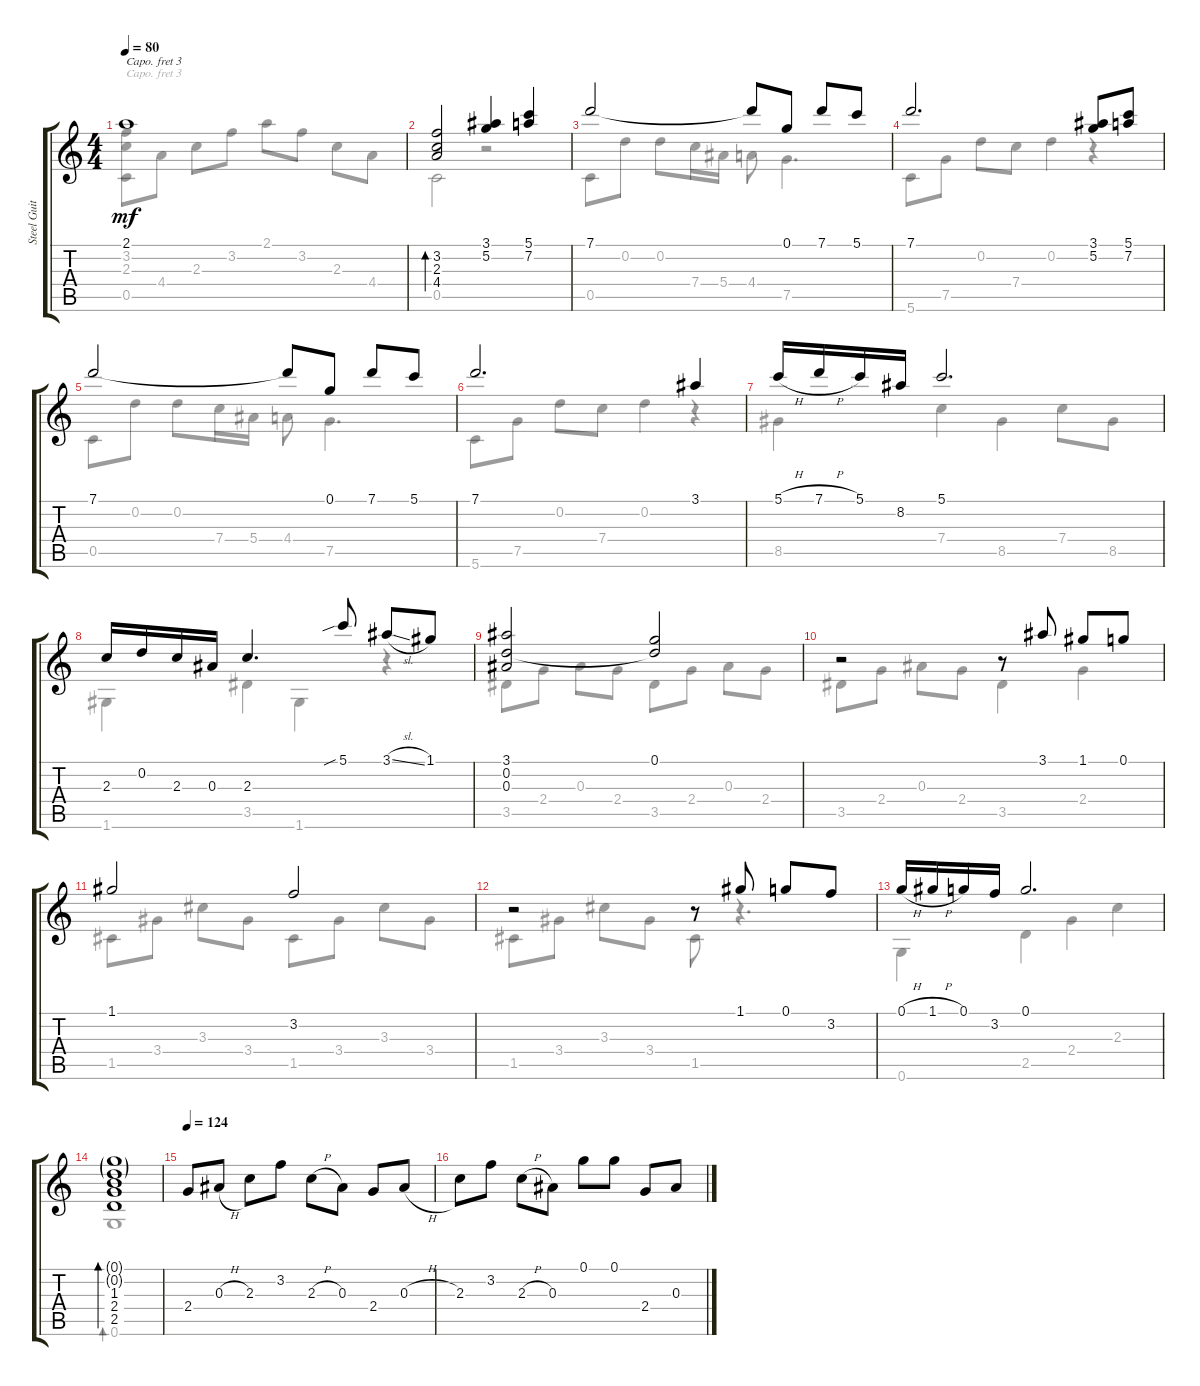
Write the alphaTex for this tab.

\track ("Steel Guitar" "Steel Guit") {instrument acousticguitarsteel}
\staff {score tabs}
\capo 3
\tuning (E4 B3 G3 D3 A2 E2) {hide}
\voice
\ts (4 4)
\tempo 80
\clef g2
\ks c
2.1.1{dy mf} |
(3.2 2.3 4.4).2{bd 60} (3.1 5.2).4 (5.1 7.2).4 |
7.1.2 7.1{t}.8 0.1.8 7.1.8 5.1.8 |
7.1.2{d} (3.1 5.2).8 (5.1 7.2).8 |
7.1.2 7.1{t}.8 0.1.8 7.1.8 5.1.8 |
7.1.2{d} 3.1.4 |
5.1{h}.16 7.1{h}.16 5.1.16 8.2.16 5.1.2{d} |
2.3.16 0.2.16 2.3.16 0.3.16 2.3.4{d} 5.1{sib}.8 3.1{sl}.8 1.1.8 |
(3.1 0.2 0.3).2 (0.1 0.2{t}).2 |
r.2 r.8 3.1.8 1.1.8 0.1.8 |
1.1.2 3.2.2 |
r.2 r.8 1.1.8 0.1.8 3.2.8 |
0.1{h}.16 1.1{h}.16 0.1.16 3.2.16 0.1.2{d} |
(0.1{g} 0.2{g} 1.3 2.4 2.5).1{bd 240} |
\tempo 124
2.4.8 0.3{h}.8 2.3.8 3.2.8 2.3{h}.8 0.3.8 2.4.8 0.3{h}.8 |
2.3.8 3.2.8 2.3{h}.8 0.3.8 0.1.8 0.1.8 2.4.8 0.3{h}.8
\voice
\clef g2
\ottava regular
\simile none
\ks c
(3.2 2.3 0.5).8{dy mf} 4.4.8 2.3.8 3.2.8 2.1.8 3.2.8 2.3.8 4.4.8 |
0.5.2 r.2 |
0.5.8 0.2.8 0.2.8 7.4.16 5.4.16 4.4.8 7.5.4{d} |
5.6.8 7.5.8 0.2.8 7.4.8 0.2.4 r.4 |
0.5.8 0.2.8 0.2.8 7.4.16 5.4.16 4.4.8 7.5.4{d} |
5.6.8 7.5.8 0.2.8 7.4.8 0.2.4 r.4 |
8.5.4 7.4.4 8.5.4 7.4.8 8.5.8 |
1.6.4 3.5.4 1.6.4 r.4 |
3.5.8 2.4.8 0.3.8 2.4.8 3.5.8 2.4.8 0.3.8 2.4.8 |
3.5.8 2.4.8 0.3.8 2.4.8 3.5.4 2.4.4 |
1.5.8 3.4.8 3.3.8 3.4.8 1.5.8 3.4.8 3.3.8 3.4.8 |
1.5.8 3.4.8 3.3.8 3.4.8 1.5.8 r.4{d} |
0.6.4 2.5.4 2.4.4 2.3.4 |
0.6.1{bd 240} |
|
